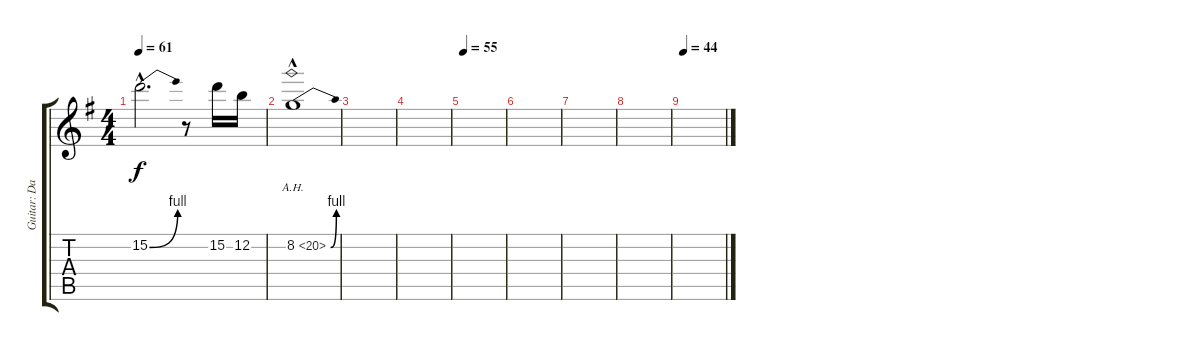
\track ("Guitar: Dave" "Guitar: Da") {instrument electricguitarjazz}
\staff {score tabs}
\tuning (E4 B3 G3 D3 A2 E2) {hide}
\ts (4 4)
\tempo 61
\clef g2
\ks g
15.2{be (bend 0 0 60 4) hac}.2{d dy f} r.8 15.2.16 12.2.16 |
8.2{be (bend 0 0 60 4) ah 12 hac}.1 |
|
|
\tempo 55
|
|
|
|
\tempo 44
